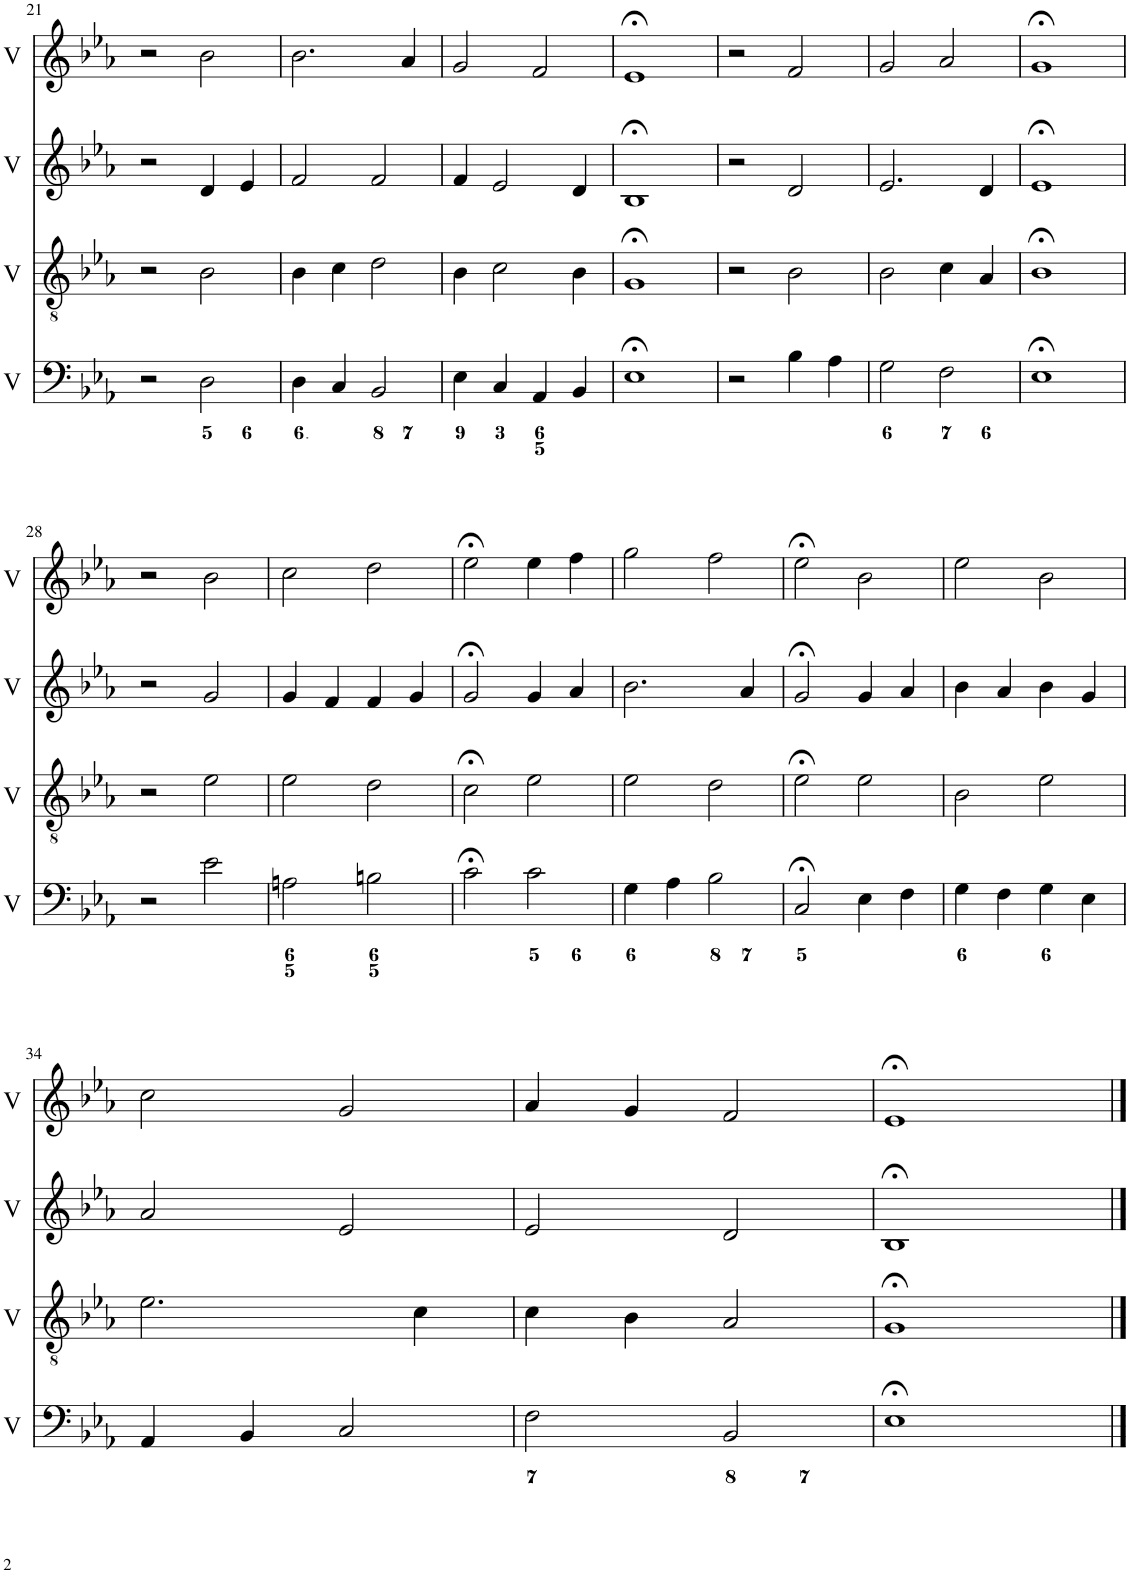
**kern	**kern	**kern	**kern
*part4	*part3	*part2	*part1
*staff4	*staff3	*staff2	*staff1
*I"Voice	*I"Voice	*I"Voice	*I"Voice
*I'V	*I'V	*I'V	*I'V
!!LO:PB:g=z
*clefF4	*clefGv2	*clefG2	*clefG2
*k[b-e-a-]	*k[b-e-a-]	*k[b-e-a-]	*k[b-e-a-]
*M2/2	*M2/2	*M2/2	*M2/2
=21	=21	=21	=21
2r	2r	2r	2r
2D\	2B-\	4d/	2b-\
.	.	4e-/	.
=22	=22	=22	=22
4D\	4B-\	2f/	2.b-\
4C/	4c\	.	.
2BB-/	2d\	2f/	.
.	.	.	4a-/
=23	=23	=23	=23
4E-\	4B-\	4f/	2g/
4C/	2c\	2e-/	.
4AA-/	.	.	2f/
4BB-/	4B-\	4d/	.
=24	=24	=24	=24
1E-;<	1G;<	1B-;<	1e-;<
=25	=25	=25	=25
2r	2r	2r	2r
4B-\	2B-\	2d/	2f/
4A-\	.	.	.
=26	=26	=26	=26
2G\	2B-\	2.e-/	2g/
2F\	4c\	.	2a-/
.	4A-/	4d/	.
=27	=27	=27	=27
1E-;<	1B-;<	1e-;<	1g;<
!!LO:LB:g=z
=28	=28	=28	=28
2r	2r	2r	2r
2e-\	2e-\	2g/	2b-\
=29	=29	=29	=29
2An\	2e-\	4g/	2cc\
.	.	4f/	.
2Bn\	2d\	4f/	2dd\
.	.	4g/	.
=30	=30	=30	=30
2c;<\	2c;<\	2g;</	2ee-;<\
2c\	2e-\	4g/	4ee-\
.	.	4a-/	4ff\
=31	=31	=31	=31
4G\	2e-\	2.b-\	2gg\
4A-\	.	.	.
2B-\	2d\	.	2ff\
.	.	4a-/	.
=32	=32	=32	=32
2C;</	2e-;<\	2g;</	2ee-;<\
4E-\	2e-\	4g/	2b-\
4F\	.	4a-/	.
=33	=33	=33	=33
4G\	2B-\	4b-\	2ee-\
4F\	.	4a-/	.
4G\	2e-\	4b-\	2b-\
4E-\	.	4g/	.
!!LO:LB:g=z
=34	=34	=34	=34
4AA-/	2.e-\	2a-/	2cc\
4BB-/	.	.	.
2C/	.	2e-/	2g/
.	4c\	.	.
=35	=35	=35	=35
2F\	4c\	2e-/	4a-/
.	4B-\	.	4g/
2BB-/	2A-/	2d/	2f/
=36	=36	=36	=36
1E-;<	1G;<	1B-;<	1e-;<
==	==	==	==
*-	*-	*-	*-
